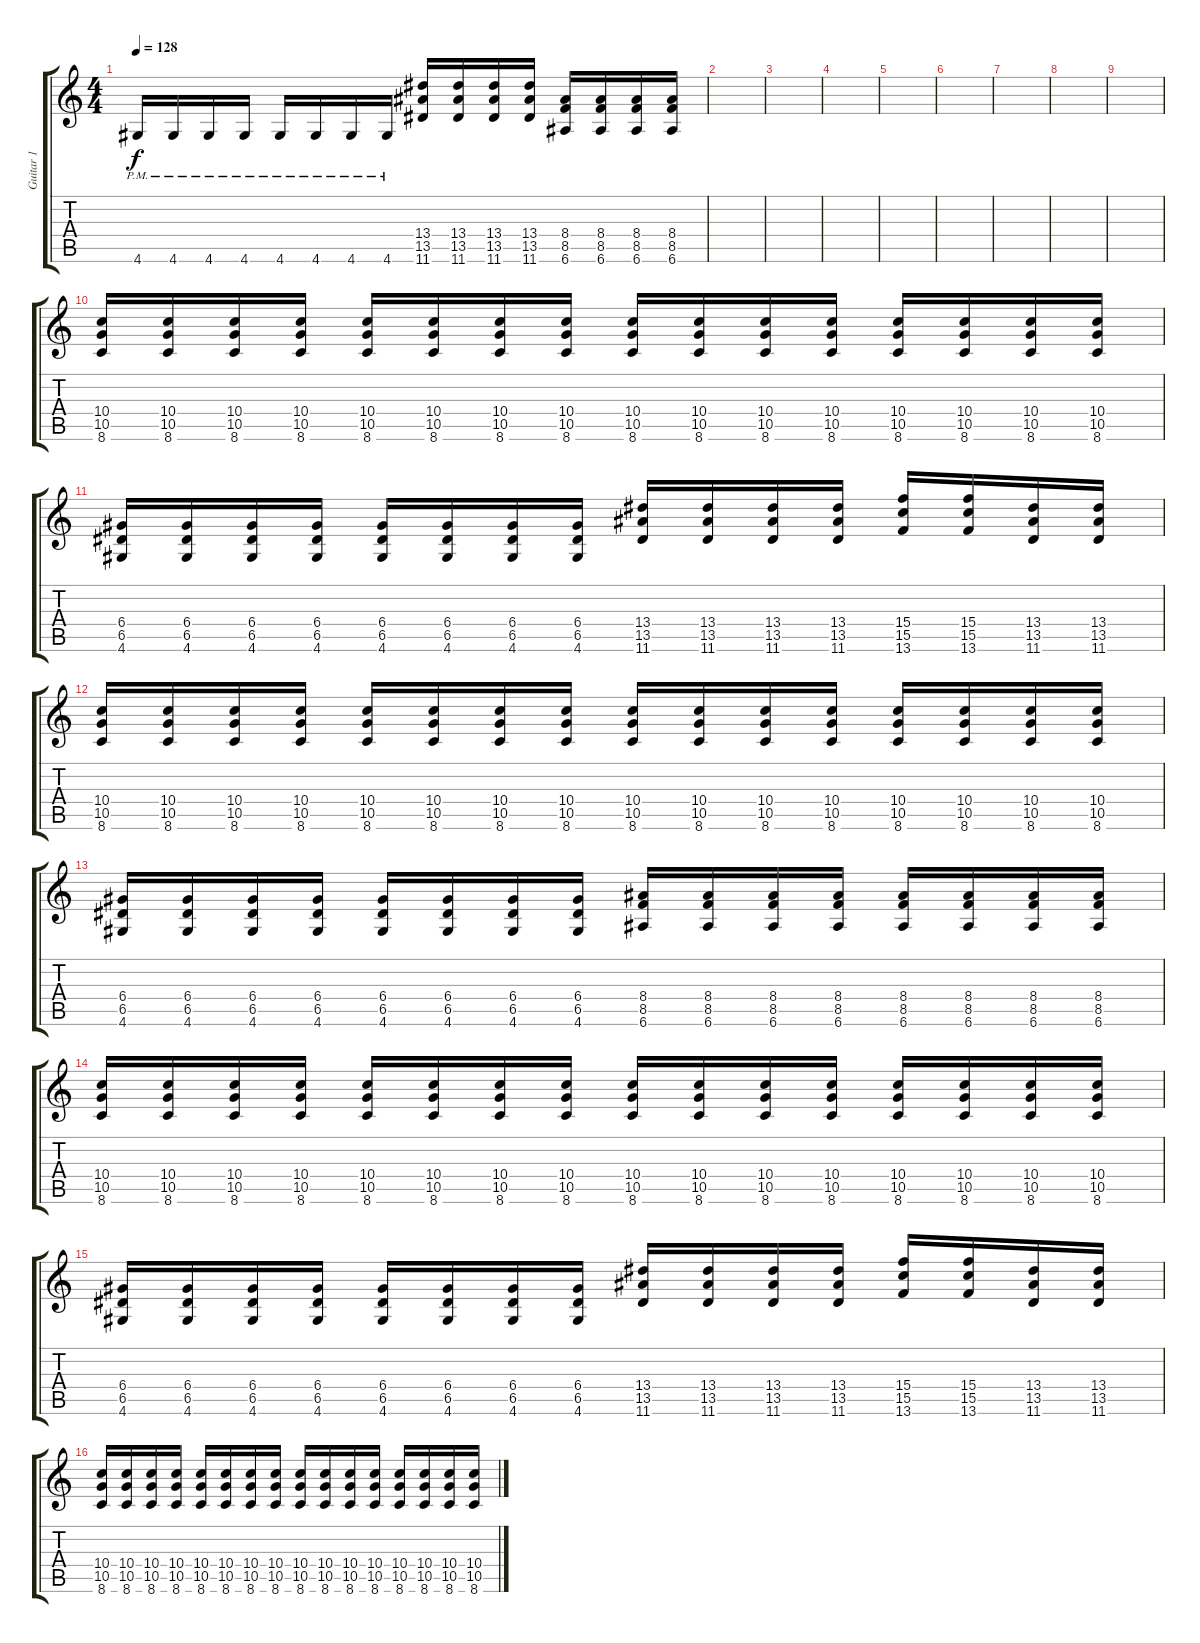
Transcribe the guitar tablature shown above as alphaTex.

\track ("Guitar 1" "Guitar 1") {instrument distortionguitar}
\staff {score tabs}
\tuning (E4 B3 G3 D3 A2 E2) {hide}
\ts (4 4)
\tempo 128
\clef g2
\ks c
4.6{pm}.16{dy f} 4.6{pm}.16 4.6{pm}.16 4.6{pm}.16 4.6{pm}.16 4.6{pm}.16 4.6{pm}.16 4.6{pm}.16 (13.4 13.5 11.6).16 (13.4 13.5 11.6).16 (13.4 13.5 11.6).16 (13.4 13.5 11.6).16 (8.4 8.5 6.6).16 (8.4 8.5 6.6).16 (8.4 8.5 6.6).16 (8.4 8.5 6.6).16 |
|
|
|
|
|
|
|
|
(10.4 10.5 8.6).16 (10.4 10.5 8.6).16 (10.4 10.5 8.6).16 (10.4 10.5 8.6).16 (10.4 10.5 8.6).16 (10.4 10.5 8.6).16 (10.4 10.5 8.6).16 (10.4 10.5 8.6).16 (10.4 10.5 8.6).16 (10.4 10.5 8.6).16 (10.4 10.5 8.6).16 (10.4 10.5 8.6).16 (10.4 10.5 8.6).16 (10.4 10.5 8.6).16 (10.4 10.5 8.6).16 (10.4 10.5 8.6).16 |
(6.4 6.5 4.6).16 (6.4 6.5 4.6).16 (6.4 6.5 4.6).16 (6.4 6.5 4.6).16 (6.4 6.5 4.6).16 (6.4 6.5 4.6).16 (6.4 6.5 4.6).16 (6.4 6.5 4.6).16 (13.4 13.5 11.6).16 (13.4 13.5 11.6).16 (13.4 13.5 11.6).16 (13.4 13.5 11.6).16 (15.4 15.5 13.6).16 (15.4 15.5 13.6).16 (13.4 13.5 11.6).16 (13.4 13.5 11.6).16 |
(10.4 10.5 8.6).16 (10.4 10.5 8.6).16 (10.4 10.5 8.6).16 (10.4 10.5 8.6).16 (10.4 10.5 8.6).16 (10.4 10.5 8.6).16 (10.4 10.5 8.6).16 (10.4 10.5 8.6).16 (10.4 10.5 8.6).16 (10.4 10.5 8.6).16 (10.4 10.5 8.6).16 (10.4 10.5 8.6).16 (10.4 10.5 8.6).16 (10.4 10.5 8.6).16 (10.4 10.5 8.6).16 (10.4 10.5 8.6).16 |
(6.4 6.5 4.6).16 (6.4 6.5 4.6).16 (6.4 6.5 4.6).16 (6.4 6.5 4.6).16 (6.4 6.5 4.6).16 (6.4 6.5 4.6).16 (6.4 6.5 4.6).16 (6.4 6.5 4.6).16 (8.4 8.5 6.6).16 (8.4 8.5 6.6).16 (8.4 8.5 6.6).16 (8.4 8.5 6.6).16 (8.4 8.5 6.6).16 (8.4 8.5 6.6).16 (8.4 8.5 6.6).16 (8.4 8.5 6.6).16 |
(10.4 10.5 8.6).16 (10.4 10.5 8.6).16 (10.4 10.5 8.6).16 (10.4 10.5 8.6).16 (10.4 10.5 8.6).16 (10.4 10.5 8.6).16 (10.4 10.5 8.6).16 (10.4 10.5 8.6).16 (10.4 10.5 8.6).16 (10.4 10.5 8.6).16 (10.4 10.5 8.6).16 (10.4 10.5 8.6).16 (10.4 10.5 8.6).16 (10.4 10.5 8.6).16 (10.4 10.5 8.6).16 (10.4 10.5 8.6).16 |
(6.4 6.5 4.6).16 (6.4 6.5 4.6).16 (6.4 6.5 4.6).16 (6.4 6.5 4.6).16 (6.4 6.5 4.6).16 (6.4 6.5 4.6).16 (6.4 6.5 4.6).16 (6.4 6.5 4.6).16 (13.4 13.5 11.6).16 (13.4 13.5 11.6).16 (13.4 13.5 11.6).16 (13.4 13.5 11.6).16 (15.4 15.5 13.6).16 (15.4 15.5 13.6).16 (13.4 13.5 11.6).16 (13.4 13.5 11.6).16 |
(10.4 10.5 8.6).16 (10.4 10.5 8.6).16 (10.4 10.5 8.6).16 (10.4 10.5 8.6).16 (10.4 10.5 8.6).16 (10.4 10.5 8.6).16 (10.4 10.5 8.6).16 (10.4 10.5 8.6).16 (10.4 10.5 8.6).16 (10.4 10.5 8.6).16 (10.4 10.5 8.6).16 (10.4 10.5 8.6).16 (10.4 10.5 8.6).16 (10.4 10.5 8.6).16 (10.4 10.5 8.6).16 (10.4 10.5 8.6).16
